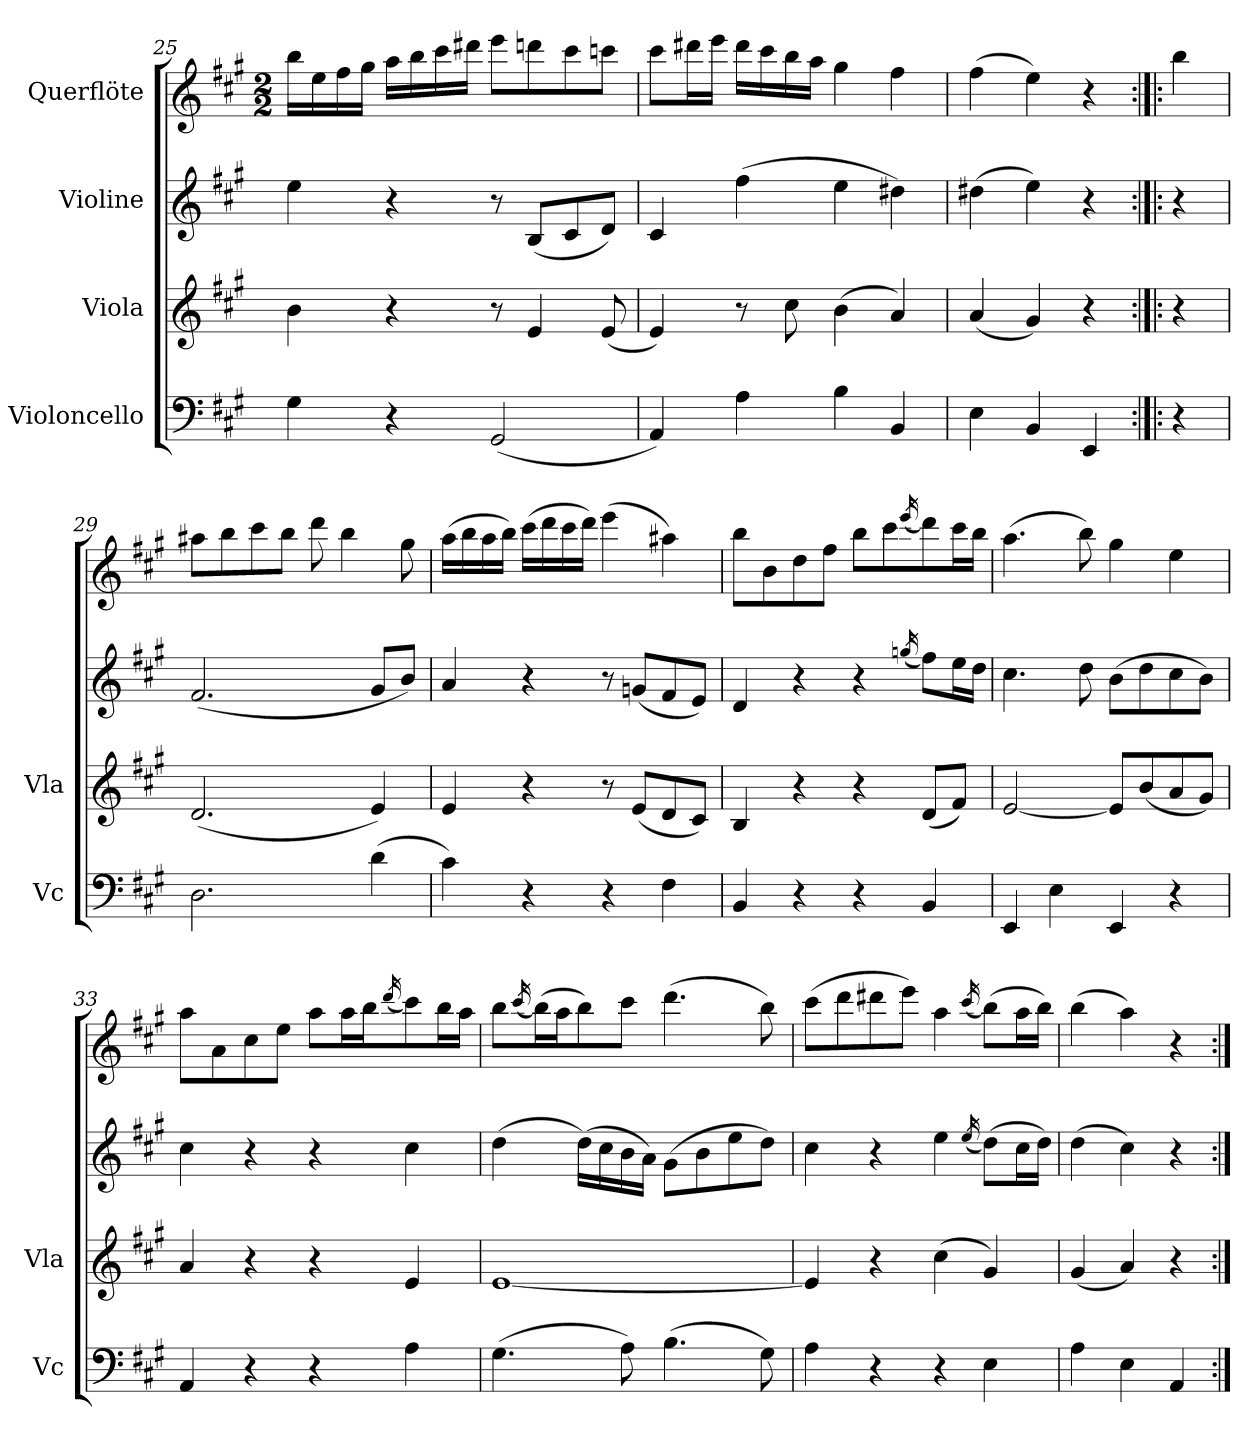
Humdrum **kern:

**kern	**kern	**kern	**kern
*part4	*part3	*part2	*part1
*staff4	*staff3	*staff2	*staff1
*I"Violoncello	*I"Viola	*I"Violine	*I"Querflöte
*I'Vc	*I'Vla	*	*
*clefF4	*clefG2	*clefG2	*clefG2
*k[f#c#g#]	*k[f#c#g#]	*k[f#c#g#]	*k[f#c#g#]
*	*	*	*M2/2
=25	=25	=25	=25
4G#\	4b\	4ee\	16bb\LL
.	.	.	16ee\
.	.	.	16ff#\
.	.	.	16gg#\JJ
4r	4r	4r	16aa\LL
.	.	.	16bb\
.	.	.	16ccc#\
.	.	.	16ddd#X\JJ
(<2GG#/	8r	8r	8eee\L
.	4e/	(<8B/L	8dddn\
.	.	8c#/	8ccc#\
.	(<8e/	8d/J)	8cccn\J
=26	=26	=26	=26
4AA/)	4e/)	4c#/	8ccc#\L
.	.	.	16ddd#X\L
.	.	.	16eee\JJ
4A\	8r	(>4ff#\	16ddd#\LL
.	.	.	16ccc#\
.	8cc#\	.	16bb\
.	.	.	16aa\JJ
4B\	(>4b\	4ee\	4gg#\
4BB/	4a/)	4dd#X\)	4ff#\
=27	=27	=27	=27
4E\	(<4a/	(>4dd#X\	(>4ff#\
4BB/	4g#/)	4ee\)	4ee\)
4EE/	4r	4r	4r
!!LO:LB:g=z
=28:|!|:	=28:|!|:	=28:|!|:	=28:|!|:
4r	4r	4r	4bb\
=29	=29	=29	=29
2.D\	(<2.d/	(<2.f#/	8aa#X\L
.	.	.	8bb\
.	.	.	8ccc#\
.	.	.	8bb\J
.	.	.	8ddd\
.	.	.	4bb\
(>4d\	4e/)	8g#/L	.
.	.	8b/J)	8gg#\
=30	=30	=30	=30
4c#\)	4e/	4a/	(>16aa\LL
.	.	.	16bb\
.	.	.	16aa\
.	.	.	16bb\JJ)
4r	4r	4r	(>16ccc#\LL
.	.	.	16ddd\
.	.	.	16ccc#\
.	.	.	16ddd\JJ)
4r	8r	8r	(>4eee\
.	(<8e/L	(<8gn/L	.
4F#\	8d/	8f#/	4aa#X\)
.	8c#/J)	8e/J)	.
=31	=31	=31	=31
4BB/	4B/	4d/	8bb\L
.	.	.	8b\
4r	4r	4r	8dd\
.	.	.	8ff#\J
4r	4r	4r	8bb\L
.	.	.	8ccc#\
.	.	(<16qggn/	(<16qeee/
4BB/	(<8d/L	8ff#\L)	8ddd\)
.	8f#/J)	16ee\L	16ccc#\L
.	.	16dd\JJ	16bb\JJ
=32	=32	=32	=32
4EE/	[2e/	4.cc#\	(>4.aa\
4E\	.	.	.
.	.	8dd\	8bb\)
4EE/	8e/L]	(>8b\L	4gg#\
.	(<8b/	8dd\	.
4r	8a/	8cc#\	4ee\
.	8g#/J)	8b\J)	.
!!LO:PB:g=z
=33	=33	=33	=33
4AA/	4a/	4cc#\	8aa\L
.	.	.	8a\
4r	4r	4r	8cc#\
.	.	.	8ee\J
4r	4r	4r	8aa\L
.	.	.	16aa\L
.	.	.	16bb\J
.	.	.	(<16qddd/
4A\	4e/	4cc#\	8ccc#\)
.	.	.	16bb\L
.	.	.	16aa\JJ
=34	=34	=34	=34
(>4.G#\	[1e	(>4dd\	8bb\L
.	.	.	(<16qccc#/
.	.	.	(>16bb\L)
.	.	.	16aa\J
.	.	(>16dd\LL)	8bb\)
.	.	16cc#\	.
8A\)	.	16b\	8ccc#\J
.	.	16a\JJ)	.
(>4.B\	.	(>8g#\L	(>4.ddd\
.	.	8b\	.
.	.	8ee\	.
8G#\)	.	8dd\J)	8bb\)
=35	=35	=35	=35
4A\	4e/]	4cc#\	(>8ccc#\L
.	.	.	8ddd\
4r	4r	4r	8ddd#X\
.	.	.	8eee\J)
4r	(>4cc#\	4ee\	4aa\
.	.	(<16qee/	(<16qccc#/
4E\	4g#/)	(>8dd\L)	(>8bb\L)
.	.	16cc#\L	16aa\L
.	.	16dd\JJ)	16bb\JJ)
=36	=36	=36	=36
4A\	(<4g#/	(>4dd\	(>4bb\
4E\	4a/)	4cc#\)	4aa\)
4AA/	4r	4r	4r
=:|!	=:|!	=:|!	=:|!
*-	*-	*-	*-
